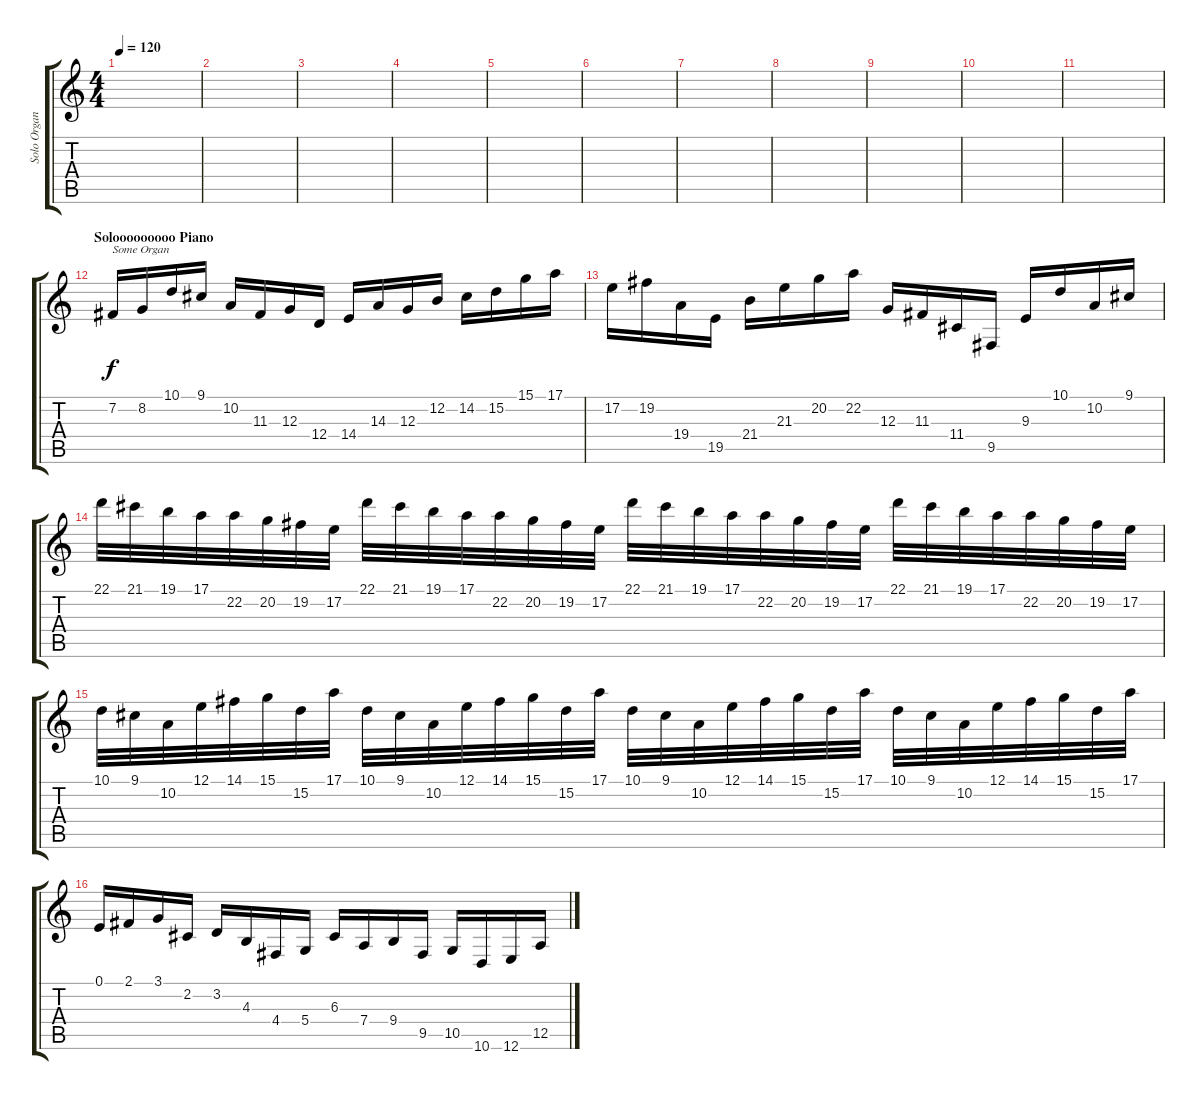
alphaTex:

\track ("Solo Organ" "Solo Organ") {instrument churchorgan}
\staff {score tabs}
\tuning (E4 B3 G3 D3 A2 E2) {hide}
\ts (4 4)
\tempo 120
\clef g2
\ks c
|
|
|
|
|
|
|
|
|
|
|
\section ("" "Solooooooooo Piano")
7.2.16{txt "Some Organ" dy f} 8.2.16 10.1.16 9.1.16 10.2.16 11.3.16 12.3.16 12.4.16 14.4.16 14.3.16 12.3.16 12.2.16 14.2.16 15.2.16 15.1.16 17.1.16 |
17.2.16 19.2.16 19.4.16 19.5.16 21.4.16 21.3.16 20.2.16 22.2.16 12.3.16 11.3.16 11.4.16 9.5.16 9.3.16 10.1.16 10.2.16 9.1.16 |
22.1.32 21.1.32 19.1.32 17.1.32 22.2.32 20.2.32 19.2.32 17.2.32 22.1.32 21.1.32 19.1.32 17.1.32 22.2.32 20.2.32 19.2.32 17.2.32 22.1.32 21.1.32 19.1.32 17.1.32 22.2.32 20.2.32 19.2.32 17.2.32 22.1.32 21.1.32 19.1.32 17.1.32 22.2.32 20.2.32 19.2.32 17.2.32 |
10.1.32 9.1.32 10.2.32 12.1.32 14.1.32 15.1.32 15.2.32 17.1.32 10.1.32 9.1.32 10.2.32 12.1.32 14.1.32 15.1.32 15.2.32 17.1.32 10.1.32 9.1.32 10.2.32 12.1.32 14.1.32 15.1.32 15.2.32 17.1.32 10.1.32 9.1.32 10.2.32 12.1.32 14.1.32 15.1.32 15.2.32 17.1.32 |
0.1.16 2.1.16 3.1.16 2.2.16 3.2.16 4.3.16 4.4.16 5.4.16 6.3.16 7.4.16 9.4.16 9.5.16 10.5.16 10.6.16 12.6.16 12.5.16
